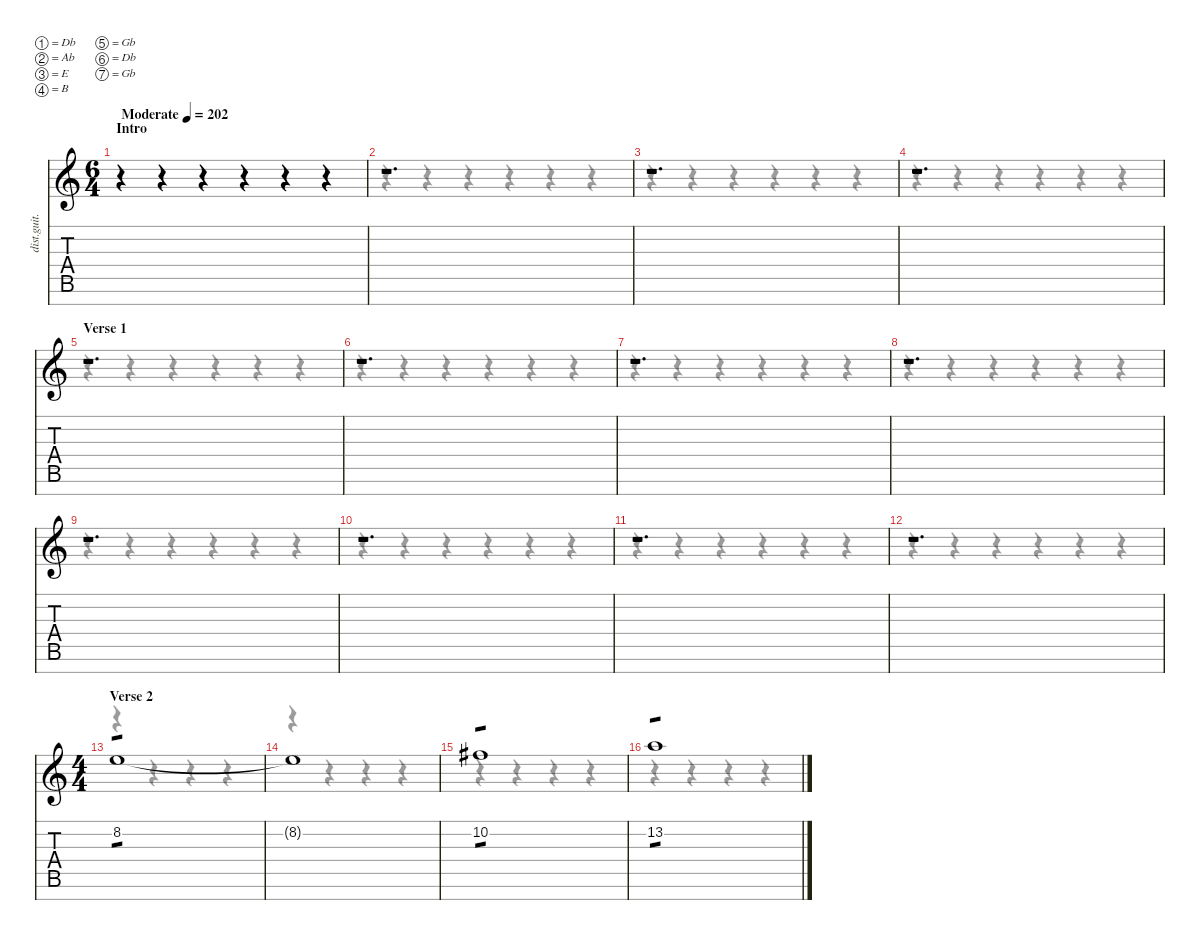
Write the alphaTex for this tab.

\defaultSystemsLayout 4
\hideDynamics
\bracketExtendMode nobrackets
\track ("Ambient Leads" "dist.guit.") {instrument distortionguitar}
\staff {score tabs}
\tuning (Db4 Ab3 E3 B2 Gb2 Db2 Gb1)
\voice
\ts (6 4)
\beaming (8 3 3 3 3)
\section ("" "Intro ")
\tempo (202 "Moderate")
\clef g2
\ks c
r.4{dy mf instrument distortionguitar beam Up} r.4{beam Up} r.4{beam Up} r.4{beam Up} r.4{beam Up} r.4{beam Up} |
r.1{d beam Up} |
r.1{d beam Up} |
r.1{d beam Up} |
\section ("" "Verse 1")
r.1{d beam Up} |
r.1{d beam Up} |
r.1{d beam Up} |
r.1{d beam Up} |
r.1{d beam Up} |
r.1{d beam Up} |
r.1{d beam Up} |
r.1{d beam Up} |
\ts (4 4)
\beaming (8 2 2 2 2)
\section ("" "Verse 2")
8.2.1{tp 1 beam Up} |
8.2{t}.1{beam Up} |
10.2{acc #}.1{tp 1 beam Up} |
13.2.1{tp 1 beam Up}
\voice
\clef g2
\ottava regular
\simile none
\ks c
r.4{dy mf beam Down} r.4{beam Down} r.4{beam Down} r.4{beam Down} r.4{beam Down} r.4{beam Down} |
r.4{beam Down} r.4{beam Down} r.4{beam Down} r.4{beam Down} r.4{beam Down} r.4{beam Down} |
r.4{beam Down} r.4{beam Down} r.4{beam Down} r.4{beam Down} r.4{beam Down} r.4{beam Down} |
r.4{beam Down} r.4{beam Down} r.4{beam Down} r.4{beam Down} r.4{beam Down} r.4{beam Down} |
r.4{beam Down} r.4{beam Down} r.4{beam Down} r.4{beam Down} r.4{beam Down} r.4{beam Down} |
r.4{beam Down} r.4{beam Down} r.4{beam Down} r.4{beam Down} r.4{beam Down} r.4{beam Down} |
r.4{beam Down} r.4{beam Down} r.4{beam Down} r.4{beam Down} r.4{beam Down} r.4{beam Down} |
r.4{beam Down} r.4{beam Down} r.4{beam Down} r.4{beam Down} r.4{beam Down} r.4{beam Down} |
r.4{beam Down} r.4{beam Down} r.4{beam Down} r.4{beam Down} r.4{beam Down} r.4{beam Down} |
r.4{beam Down} r.4{beam Down} r.4{beam Down} r.4{beam Down} r.4{beam Down} r.4{beam Down} |
r.4{beam Down} r.4{beam Down} r.4{beam Down} r.4{beam Down} r.4{beam Down} r.4{beam Down} |
r.4{beam Down} r.4{beam Down} r.4{beam Down} r.4{beam Down} r.4{beam Down} r.4{beam Down} |
r.4{beam Down} r.4{beam Down} r.4{beam Down} r.4{beam Down} |
r.4{beam Down} r.4{beam Down} r.4{beam Down} r.4{beam Down} |
r.4{beam Down} r.4{beam Down} r.4{beam Down} r.4{beam Down} |
r.4{beam Down} r.4{beam Down} r.4{beam Down} r.4{beam Down}
